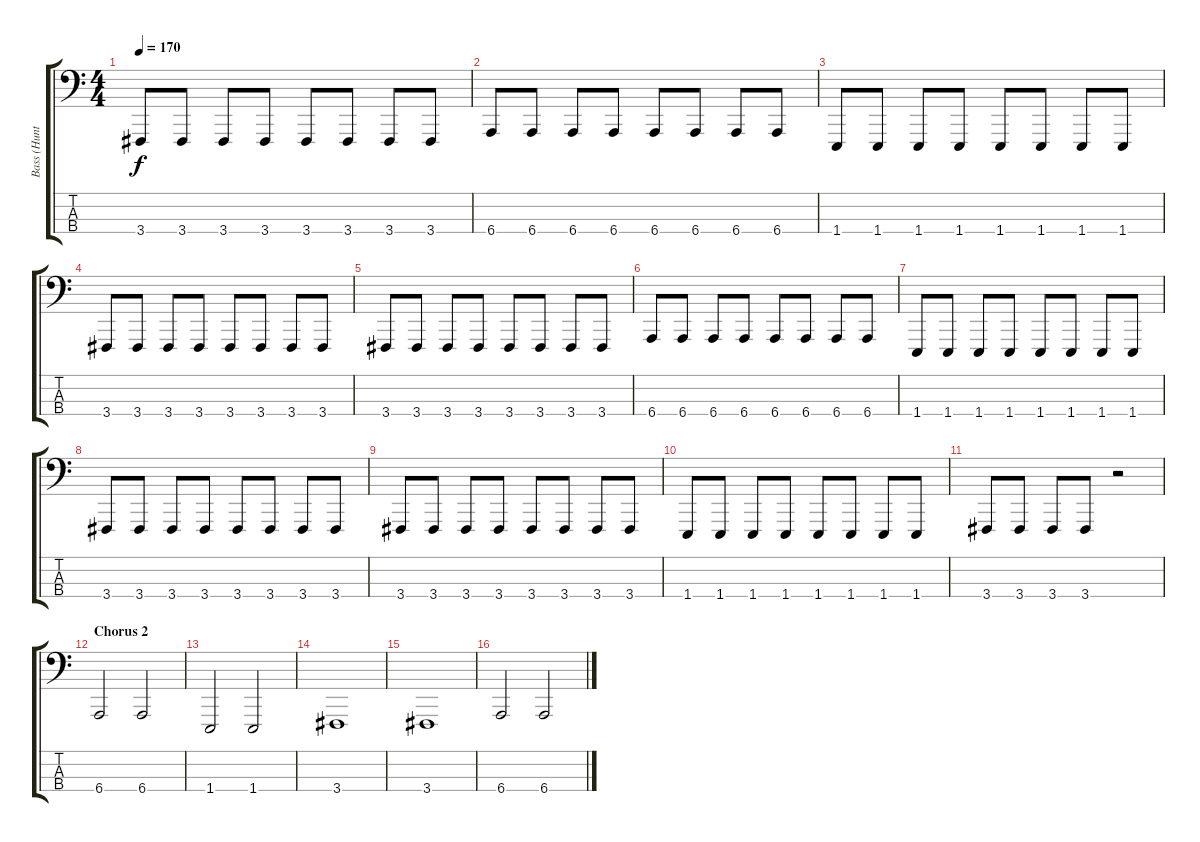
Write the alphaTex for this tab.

\track ("Bass (Hunter)" "Bass (Hunt") {instrument lead8bassandlead}
\staff {score tabs}
\tuning (Gb2 Db2 Ab1 Eb1) {hide}
\ts (4 4)
\tempo 170
\clef f4
\ks c
3.4.8{dy f} 3.4.8 3.4.8 3.4.8 3.4.8 3.4.8 3.4.8 3.4.8 |
6.4.8 6.4.8 6.4.8 6.4.8 6.4.8 6.4.8 6.4.8 6.4.8 |
1.4.8 1.4.8 1.4.8 1.4.8 1.4.8 1.4.8 1.4.8 1.4.8 |
3.4.8 3.4.8 3.4.8 3.4.8 3.4.8 3.4.8 3.4.8 3.4.8 |
3.4.8 3.4.8 3.4.8 3.4.8 3.4.8 3.4.8 3.4.8 3.4.8 |
6.4.8 6.4.8 6.4.8 6.4.8 6.4.8 6.4.8 6.4.8 6.4.8 |
1.4.8 1.4.8 1.4.8 1.4.8 1.4.8 1.4.8 1.4.8 1.4.8 |
3.4.8 3.4.8 3.4.8 3.4.8 3.4.8 3.4.8 3.4.8 3.4.8 |
3.4.8 3.4.8 3.4.8 3.4.8 3.4.8 3.4.8 3.4.8 3.4.8 |
1.4.8 1.4.8 1.4.8 1.4.8 1.4.8 1.4.8 1.4.8 1.4.8 |
3.4.8 3.4.8 3.4.8 3.4.8 r.2 |
\section ("" "Chorus 2")
6.4.2 6.4.2 |
1.4.2 1.4.2 |
3.4.1 |
3.4.1 |
6.4.2 6.4.2
